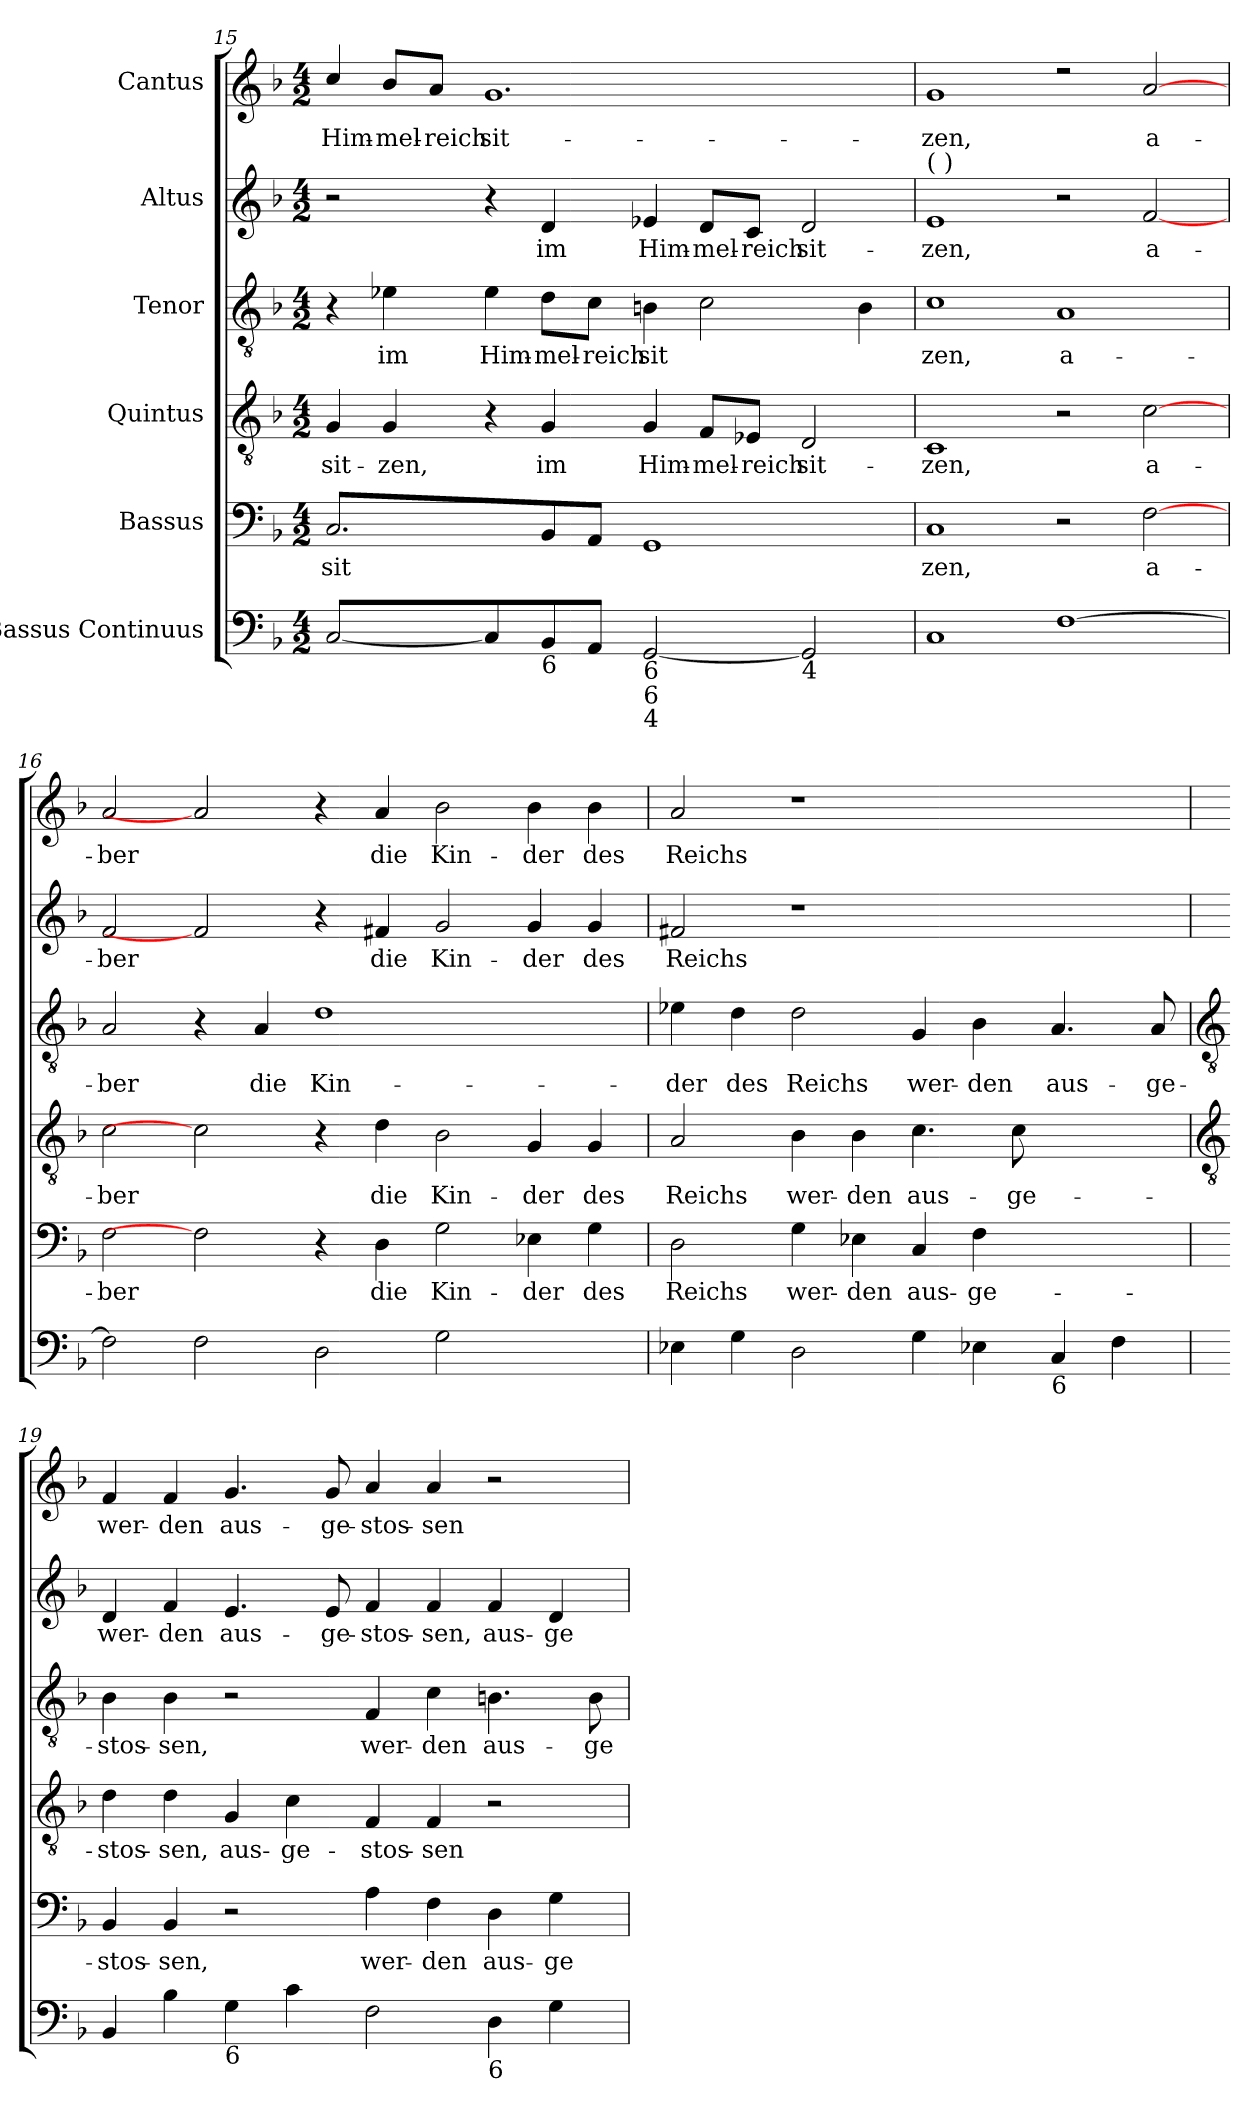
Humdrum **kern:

**kern	**kern	**text	**kern	**text	**kern	**text	**kern	**text	**kern	**text
*part6	*part5	*part5	*part4	*part4	*part3	*part3	*part2	*part2	*part1	*part1
*staff6	*staff5	*staff5	*staff4	*staff4	*staff3	*staff3	*staff2	*staff2	*staff1	*staff1
*I"Bassus Continuus	*I"Bassus	*	*I"Quintus	*	*I"Tenor	*	*I"Altus	*	*I"Cantus	*
!!LO:LB:g=z
*clefF4	*clefF4	*	*clefGv2	*	*clefGv2	*	*clefG2	*	*clefG2	*
*k[b-]	*k[b-]	*	*k[b-]	*	*k[b-]	*	*k[b-]	*	*k[b-]	*
*F:	*F:	*	*F:	*	*F:	*	*F:	*	*F:	*
*M4/2	*M4/2	*	*M4/2	*	*M4/2	*	*M4/2	*	*M4/2	*
=15	=15	=15	=15	=15	=15	=15	=15	=15	=15	=15
!	!	!LO:LY:b	!	!LO:LY:b	!	!	!	!	!	!LO:LY:b
*	*	*	*	*	*	*	*	*	*^	*
[2C	2.C	sit	4G	sit-	4r	.	2r	.	4cc	0ryy	Him-
!	!	!	!	!LO:LY:b	!	!LO:LY:b	!	!	!	!	!LO:LY:b
.	.	.	4G	-zen,	4e-X	im	.	.	8b-/L	.	-mel-
!	!	!	!	!	!	!	!	!	!	!	!LO:LY:b
.	.	.	.	.	.	.	.	.	8a/J	.	-reich
!	!	!	!	!	!	!LO:LY:b	!	!	!	!	!LO:LY:b
4C]	.	.	4r	.	4e-	Him-	4r	.	1.g	.	sit-
!LO:TX:b:t=6	!	!	!	!	!	!	!	!	!	!	!
!	!	!	!	!LO:LY:b	!	!LO:LY:b	!	!LO:LY:b	!	!	!
8BB-	8BB-	.	4G	im	8d\L	-mel-	4d	im	.	.	.
!	!	!	!	!	!	!LO:LY:b	!	!	!	!	!
8AAJ	8AAJ	.	.	.	8c\J	-reich	.	.	.	.	.
!LO:TX:b:t=6	!	!	!	!	!	!	!	!	!	!	!
!LO:TX:b:t=6\n4	!	!	!	!	!	!	!	!	!	!	!
!	!	!	!	!LO:LY:b	!	!LO:LY:b	!	!LO:LY:b	!	!	!
[2GG	1GG	.	4G	Him-	4Bn	sit	4e-X	Him-	.	.	.
!	!	!	!	!LO:LY:b	!	!	!	!LO:LY:b	!	!	!
.	.	.	8F/L	-mel-	2c	.	8d/L	-mel-	.	.	.
!	!	!	!	!LO:LY:b	!	!	!	!LO:LY:b	!	!	!
.	.	.	8E-X/J	-reich	.	.	8c/J	-reich	.	.	.
!LO:TX:b:t=4	!	!	!	!	!	!	!	!	!	!	!
!	!	!	!	!LO:LY:b	!	!	!	!LO:LY:b	!	!	!
2GG]	.	.	2D	sit-	.	.	2d	sit-	.	.	.
.	.	.	.	.	4B	.	.	.	.	.	.
=16	=16	=16	=16	=16	=16	=16	=16	=16	=16	=16	=16
!	!	!	!	!	!	!	!LO:TX:a:t=(  )	!	!	!	!
!	!	!LO:LY:b	!	!LO:LY:b	!	!LO:LY:b	!	!LO:LY:b	!	!	!LO:LY:b
1C	1C	zen,	1C	-zen,	1c	zen,	1e	-zen,	1g	0ryy	-zen,
!	!	!	!	!	!	!LO:LY:b	!	!	!	!	!
[1F	2r	.	2r	.	1A	a-	2r	.	2r	.	.
!	!	!LO:LY:b	!	!LO:LY:b	!	!	!	!LO:LY:b	!	!	!LO:LY:b
.	[2F	a-	[2c	a-	.	.	[2f	a-	[2a	.	a-
=16	=16	=16	=16	=16	=16	=16	=16	=16	=16	=16	=16
!	!	!LO:LY:b	!	!LO:LY:b	!	!LO:LY:b	!	!LO:LY:b	!	!	!LO:LY:b
2F]	2F	-ber	2c	-ber	2A	-ber	2f	-ber	2a	0ryy	-ber
2F	2F]	.	2c]	.	4r	.	2f]	.	2a]	.	.
!	!	!	!	!	!	!LO:LY:b	!	!	!	!	!
.	.	.	.	.	4A	die	.	.	.	.	.
!	!	!	!	!	!	!LO:LY:b	!	!	!	!	!
2D	4r	.	4r	.	1d	Kin-	4r	.	4r	.	.
!	!	!LO:LY:b	!	!LO:LY:b	!	!	!	!LO:LY:b	!	!	!LO:LY:b
.	4D	die	4d	die	.	.	4f#X	die	4a	.	die
!	!	!LO:LY:b	!	!LO:LY:b	!	!	!	!LO:LY:b	!	!	!LO:LY:b
2G	2G	Kin-	2B-	Kin-	.	.	2g	Kin-	2b-	.	Kin-
!	!	!LO:LY:b	!	!LO:LY:b	!	!	!	!LO:LY:b	!	!	!LO:LY:b
2ryy	4E-X	-der	4G	-der	2ryy	.	4g	-der	4b-	2ryy	-der
!	!	!LO:LY:b	!	!LO:LY:b	!	!	!	!LO:LY:b	!	!	!LO:LY:b
.	4G	des	4G	des	.	.	4g	des	4b-	.	des
=18	=18	=18	=18	=18	=18	=18	=18	=18	=18	=18	=18
!	!	!LO:LY:b	!	!LO:LY:b	!	!LO:LY:b	!	!LO:LY:b	!	!	!LO:LY:b
4E-X	2D	Reichs	2A	Reichs	4e-X	-der	2f#X	Reichs	2a	1.ryy	Reichs
!	!	!	!	!	!	!LO:LY:b	!	!	!	!	!
4G	.	.	.	.	4d	des	.	.	.	.	.
!	!	!LO:LY:b	!	!LO:LY:b	!	!LO:LY:b	!	!	!	!	!
2D	4G	wer-	4B-	wer-	2d	Reichs	1r	.	1r	.	.
!	!	!LO:LY:b	!	!LO:LY:b	!	!	!	!	!	!	!
.	4E-X	-den	4B-	-den	.	.	.	.	.	.	.
!	!	!LO:LY:b	!	!LO:LY:b	!	!LO:LY:b	!	!	!	!	!
4G	4C	aus-	4.c	aus-	4G	wer-	.	.	.	.	.
!	!	!LO:LY:b	!	!	!	!LO:LY:b	!	!	!	!	!
4E-X	4F	-ge-	.	.	4B-	-den	.	.	.	.	.
!	!	!	!	!LO:LY:b	!	!	!	!	!	!	!
.	.	.	8c	-ge-	.	.	.	.	.	.	.
!LO:TX:b:t=6	!	!	!	!	!	!	!	!	!	!	!
!	!	!	!	!	!	!LO:LY:b	!	!	!	!	!
4C	2ryy	.	2ryy	.	4.A	aus-	2ryy	.	2ryy	2ryy	.
4F	.	.	.	.	.	.	.	.	.	.	.
!	!	!	!	!	!	!LO:LY:b	!	!	!	!	!
.	.	.	.	.	8A	-ge-	.	.	.	.	.
*	*	*	*	*	*	*	*	*	*v	*v	*
!!LO:LB:g=z
=19	=19	=19	=19	=19	=19	=19	=19	=19	=19	=19
*	*	*	*clefGv2	*	*clefGv2	*	*	*	*	*
!	!	!LO:LY:b	!	!LO:LY:b	!	!LO:LY:b	!	!LO:LY:b	!	!LO:LY:b
4BB-	4BB-	-stos-	4d	-stos-	4B-	-stos-	4d	wer-	4f	wer-
!	!	!LO:LY:b	!	!LO:LY:b	!	!LO:LY:b	!	!LO:LY:b	!	!LO:LY:b
4B-	4BB-	-sen,	4d	-sen,	4B-	-sen,	4f	-den	4f	-den
!LO:TX:b:t=6	!	!	!	!	!	!	!	!	!	!
!	!	!	!	!LO:LY:b	!	!	!	!LO:LY:b	!	!LO:LY:b
4G	2r	.	4G	aus-	2r	.	4.e	aus-	4.g	aus-
!	!	!	!	!LO:LY:b	!	!	!	!	!	!
4c	.	.	4c	-ge-	.	.	.	.	.	.
!	!	!	!	!	!	!	!	!LO:LY:b	!	!LO:LY:b
.	.	.	.	.	.	.	8e	-ge-	8g	-ge-
!	!	!LO:LY:b	!	!LO:LY:b	!	!LO:LY:b	!	!LO:LY:b	!	!LO:LY:b
2F	4A	wer-	4F	-stos-	4F	wer-	4f	-stos-	4a	-stos-
!	!	!LO:LY:b	!	!LO:LY:b	!	!LO:LY:b	!	!LO:LY:b	!	!LO:LY:b
.	4F	-den	4F	-sen	4c	-den	4f	-sen,	4a	-sen
!LO:TX:b:t=6	!	!	!	!	!	!	!	!	!	!
!	!	!LO:LY:b	!	!	!	!LO:LY:b	!	!LO:LY:b	!	!
4D	4D	aus-	2r	.	4.Bn	aus-	4f	aus-	2r	.
!	!	!LO:LY:b	!	!	!	!	!	!LO:LY:b	!	!
4G	4G	-ge-	.	.	.	.	4d	-ge-	.	.
!	!	!	!	!	!	!LO:LY:b	!	!	!	!
.	.	.	.	.	8B	-ge-	.	.	.	.
=	=	=	=	=	=	=	=	=	=	=
*-	*-	*-	*-	*-	*-	*-	*-	*-	*-	*-
